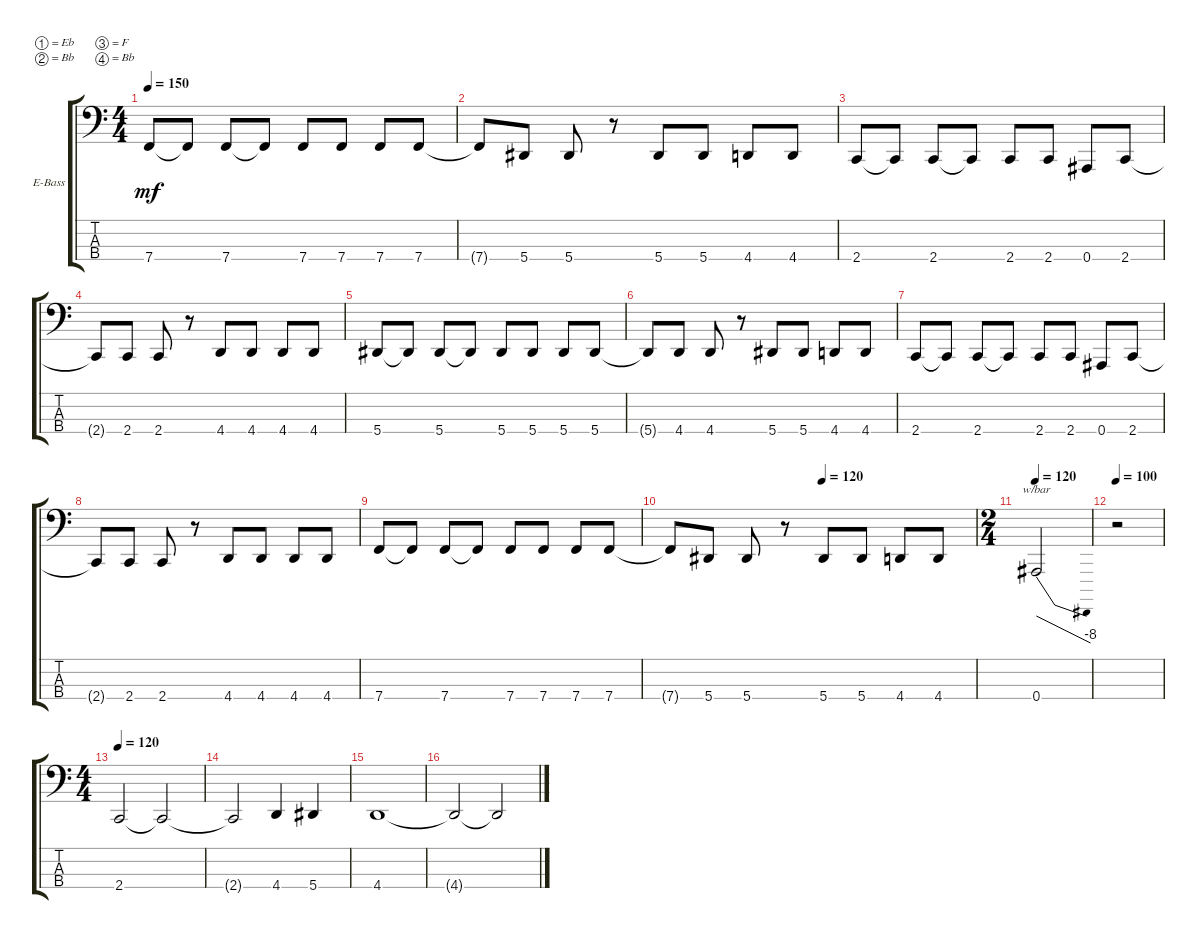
\bracketExtendMode groupsimilarinstruments
\firstSystemTrackNameOrientation horizontal
\otherSystemsTrackNameOrientation horizontal
\track ("Electric Bass" "E-Bass") {instrument electricbassfinger}
\staff {score tabs}
\tuning (Eb2 Bb1 F1 Bb0)
\ts (4 4)
\tempo 150
\clef f4
\ks c
7.4.8{dy mf} 7.4{t}.8 7.4.8 7.4{t}.8 7.4.8 7.4.8 7.4.8 7.4.8 |
7.4{t}.8 5.4.8 5.4.8 r.8 5.4.8 5.4.8 4.4.8 4.4.8 |
2.4.8 2.4{t}.8 2.4.8 2.4{t}.8 2.4.8 2.4.8 0.4.8 2.4.8 |
2.4{t}.8 2.4.8 2.4.8 r.8 4.4.8 4.4.8 4.4.8 4.4.8 |
5.4.8 5.4{t}.8 5.4.8 5.4{t}.8 5.4.8 5.4.8 5.4.8 5.4.8 |
5.4{t}.8 4.4.8 4.4.8 r.8 5.4.8 5.4.8 4.4.8 4.4.8 |
2.4.8 2.4{t}.8 2.4.8 2.4{t}.8 2.4.8 2.4.8 0.4.8 2.4.8 |
2.4{t}.8 2.4.8 2.4.8 r.8 4.4.8 4.4.8 4.4.8 4.4.8 |
7.4.8 7.4{t}.8 7.4.8 7.4{t}.8 7.4.8 7.4.8 7.4.8 7.4.8 |
\tempo (120 0.5)
7.4{t}.8 5.4.8 5.4.8 r.8 5.4.8 5.4.8 4.4.8 4.4.8 |
\ts (2 4)
\tempo 120
0.4.2{tbe (dive default 0 0 59.4 -32)} |
\tempo 100
r.2 |
\ts (4 4)
\tempo 120
2.4.2 2.4{t}.2 |
2.4{t}.2 4.4.4 5.4.4 |
4.4.1 |
4.4{t}.2 4.4{t}.2
